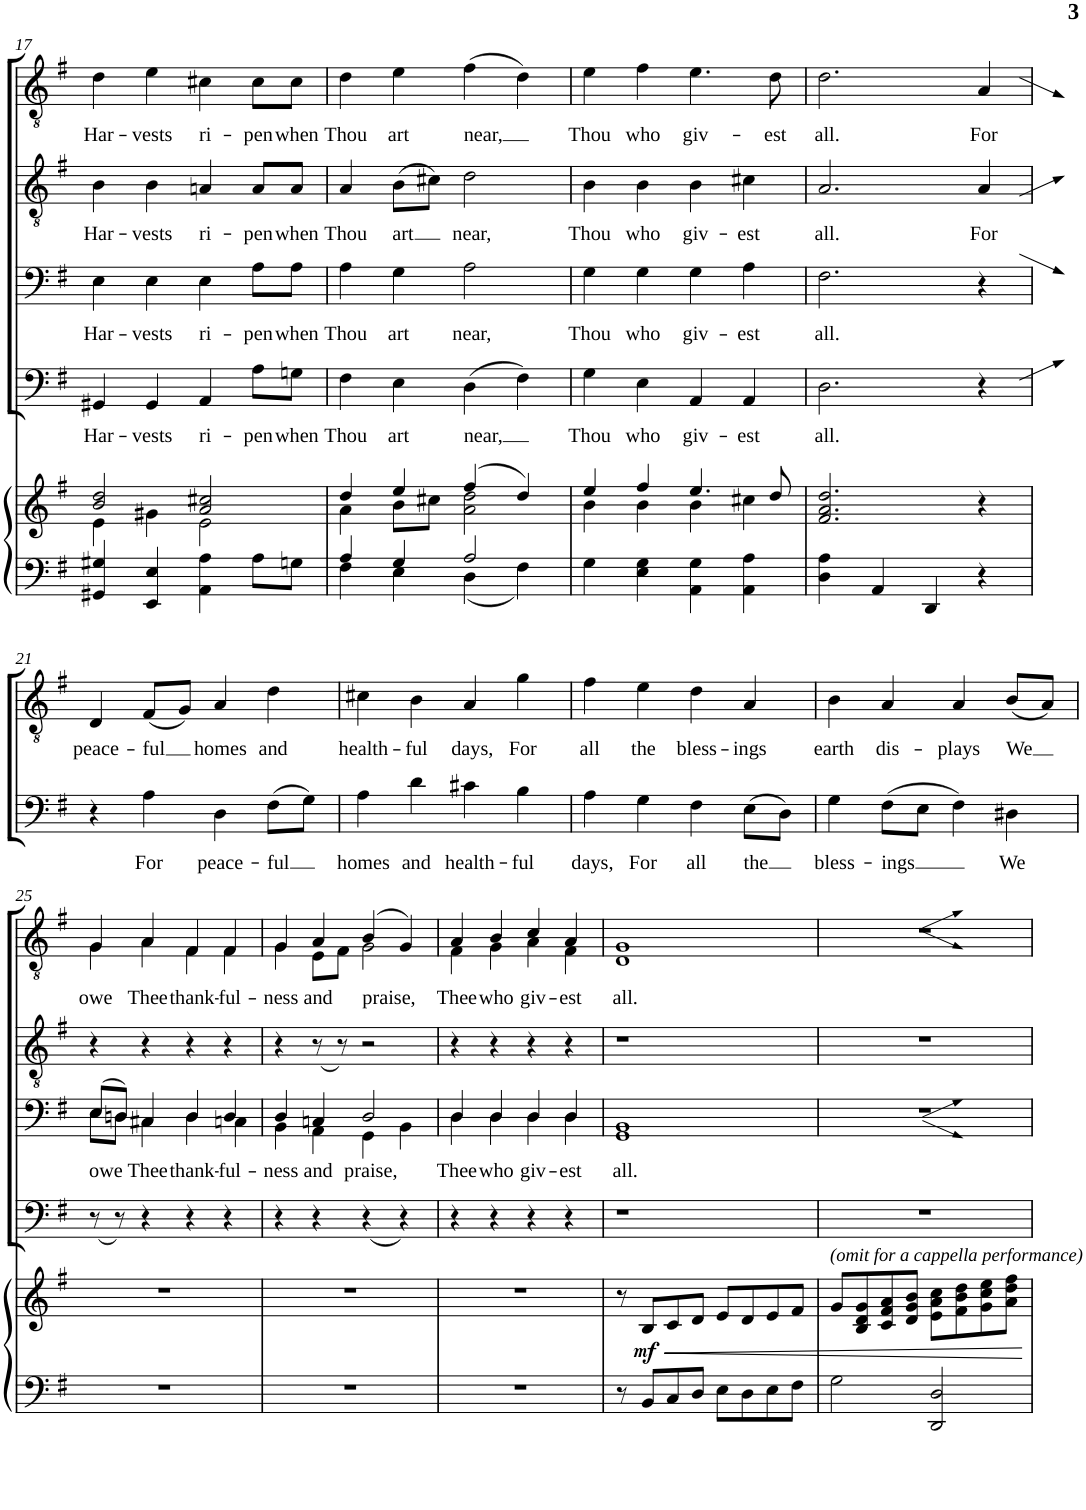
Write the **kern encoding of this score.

**kern	**kern	**dynam	**kern	**text	**kern	**text	**kern	**text	**kern	**text
*part5	*part5	*part5	*part4	*part4	*part3	*part3	*part2	*part2	*part1	*part1
*staff6	*staff5	*staff5/6	*staff4	*staff4	*staff3	*staff3	*staff2	*staff2	*staff1	*staff1
*I"*	*	*	*I"Voice	*	*I"Voice	*	*I"Voice	*	*I"Voice	*
*	*	*	*I'V	*	*I'V	*	*I'V	*	*I'V	*
!!LO:PB:g=z
*clefF4	*clefG2	*	*clefF4	*	*clefF4	*	*clefGv2	*	*clefGv2	*
*k[f#]	*k[f#]	*	*k[f#]	*	*k[f#]	*	*k[f#]	*	*k[f#]	*
*M4/4	*M4/4	*	*M4/4	*	*M4/4	*	*M4/4	*	*M4/4	*
*met(c)	*met(c)	*	*met(c)	*	*met(c)	*	*met(c)	*	*met(c)	*
=17	=17	=17	=17	=17	=17	=17	=17	=17	=17	=17
*	*^	*	*	*	*	*	*	*	*	*
!	!	!	!	!	!LO:LY:b	!	!LO:LY:b	!	!LO:LY:b	!	!LO:LY:b
4GG#X/ 4G#X/	2b/ 2dd/	4e\	.	4GG#X/	Har-	4E\	Har-	4B\	Har-	4d\	Har-
!	!	!	!	!	!LO:LY:b	!	!LO:LY:b	!	!LO:LY:b	!	!LO:LY:b
4EE/ 4E/	.	4g#X\	.	4GG#/	-vests	4E\	-vests	4B\	-vests	4e\	-vests
!	!	!	!	!	!LO:LY:b	!	!LO:LY:b	!	!LO:LY:b	!	!LO:LY:b
4AA\ 4A\	2a/ 2cc#X/	2e\	.	4AA/	ri-	4E\	ri-	4An/	ri-	4c#X\	ri-
!	!	!	!	!	!LO:LY:b	!	!LO:LY:b	!	!LO:LY:b	!	!LO:LY:b
8A\L	.	.	.	8A\L	-pen	8A\L	-pen	8A/L	-pen	8c#\L	-pen
!	!	!	!	!	!LO:LY:b	!	!LO:LY:b	!	!LO:LY:b	!	!LO:LY:b
8Gn\J	.	.	.	8Gn\J	when	8A\J	when	8A/J	when	8c#\J	when
=18	=18	=18	=18	=18	=18	=18	=18	=18	=18	=18	=18
*^	*	*	*	*	*	*	*	*	*	*	*
!	!	!	!	!	!	!LO:LY:b	!	!LO:LY:b	!	!LO:LY:b	!	!LO:LY:b
4A/	4F#\	4dd/	4a\	.	4F#\	Thou	4A\	Thou	4A/	Thou	4d\	Thou
!	!	!	!	!	!	!LO:LY:b	!	!LO:LY:b	!	!LO:LY:b	!	!LO:LY:b
4G/	4E\	4ee/	8b\L	.	4E\	art	4G\	art	(8B\L	art	4e\	art
.	.	.	8cc#X\J	.	.	.	.	.	8c#X\J)	.	.	.
!	!	!	!	!	!	!LO:LY:b	!	!LO:LY:b	!	!LO:LY:b	!	!LO:LY:b
2A/	4D\	(>4ff#/	2a\ 2dd\	.	(4D\	near,	2A\	near,	2d\	near,	(4f#\	near,
.	4F#\	4dd/)	.	.	4F#\)	.	.	.	.	.	4d\)	.
=19	=19	=19	=19	=19	=19	=19	=19	=19	=19	=19	=19	=19
!	!	!	!	!	!	!LO:LY:b	!	!LO:LY:b	!	!LO:LY:b	!	!LO:LY:b
*v	*v	*	*	*	*	*	*	*	*	*	*	*
4G\	4ee/	4b\	.	4G\	Thou	4G\	Thou	4B\	Thou	4e\	Thou
!	!	!	!	!	!LO:LY:b	!	!LO:LY:b	!	!LO:LY:b	!	!LO:LY:b
4E\ 4G\	4ff#/	4b\	.	4E\	who	4G\	who	4B\	who	4f#\	who
!	!	!	!	!	!LO:LY:b	!	!LO:LY:b	!	!LO:LY:b	!	!LO:LY:b
4AA\ 4G\	4.ee/	4b\	.	4AA/	giv-	4G\	giv-	4B\	giv-	4.e\	giv-
!	!	!	!	!	!LO:LY:b	!	!LO:LY:b	!	!LO:LY:b	!	!
4AA\ 4A\	.	4cc#X\	.	4AA/	-est	4A\	-est	4c#X\	-est	.	.
!	!	!	!	!	!	!	!	!	!	!	!LO:LY:b
.	8dd/	.	.	.	.	.	.	.	.	8d\	-est
*	*v	*v	*	*	*	*	*	*	*	*	*
=20	=20	=20	=20	=20	=20	=20	=20	=20	=20	=20
!	!	!	!	!LO:LY:b	!	!LO:LY:b	!	!LO:LY:b	!	!LO:LY:b
4D\ 4A\	2.f#/ 2.a/ 2.dd/	.	2.D\	all.	2.F#\	all.	2.A/	all.	2.d\	all.
4AA/	.	.	.	.	.	.	.	.	.	.
4DD/	.	.	.	.	.	.	.	.	.	.
!	!	!	!	!	!	!	!	!LO:LY:b	!	!LO:LY:b
4r	4r	.	4r	.	4r	.	4A/	For	4A/	For
!!LO:LB:g=z
=21	=21	=21	=21	=21	=21	=21	=21	=21	=21	=21
!	!	!	!	!	!	!	!	!	!	!LO:LY:b
1r	1r	.	1r	.	4r	.	1r	.	4D/	peace-
!	!	!	!	!	!	!LO:LY:b	!	!	!	!LO:LY:b
.	.	.	.	.	4A\	For	.	.	(8F#/L	-ful
.	.	.	.	.	.	.	.	.	8G/J)	.
!	!	!	!	!	!	!LO:LY:b	!	!	!	!LO:LY:b
.	.	.	.	.	4D\	peace-	.	.	4A/	homes
!	!	!	!	!	!	!LO:LY:b	!	!	!	!LO:LY:b
.	.	.	.	.	(8F#\L	-ful	.	.	4d\	and
.	.	.	.	.	8G\J)	.	.	.	.	.
=22	=22	=22	=22	=22	=22	=22	=22	=22	=22	=22
!	!	!	!	!	!	!LO:LY:b	!	!	!	!LO:LY:b
1r	1r	.	1r	.	4A\	homes	1r	.	4c#X\	health-
!	!	!	!	!	!	!LO:LY:b	!	!	!	!LO:LY:b
.	.	.	.	.	4d\	and	.	.	4B\	-ful
!	!	!	!	!	!	!LO:LY:b	!	!	!	!LO:LY:b
.	.	.	.	.	4c#X\	health-	.	.	4A/	days,
!	!	!	!	!	!	!LO:LY:b	!	!	!	!LO:LY:b
.	.	.	.	.	4B\	-ful	.	.	4g\	For
=23	=23	=23	=23	=23	=23	=23	=23	=23	=23	=23
!	!	!	!	!	!	!LO:LY:b	!	!	!	!LO:LY:b
1r	1r	.	1r	.	4A\	days,	1r	.	4f#\	all
!	!	!	!	!	!	!LO:LY:b	!	!	!	!LO:LY:b
.	.	.	.	.	4G\	For	.	.	4e\	the
!	!	!	!	!	!	!LO:LY:b	!	!	!	!LO:LY:b
.	.	.	.	.	4F#\	all	.	.	4d\	bless-
!	!	!	!	!	!	!LO:LY:b	!	!	!	!LO:LY:b
.	.	.	.	.	(8E\L	the	.	.	4A/	-ings
.	.	.	.	.	8D\J)	.	.	.	.	.
=24	=24	=24	=24	=24	=24	=24	=24	=24	=24	=24
!	!	!	!	!	!	!LO:LY:b	!	!	!	!LO:LY:b
1r	1r	.	1r	.	4G\	bless-	1r	.	4B\	earth
!	!	!	!	!	!	!LO:LY:b	!	!	!	!LO:LY:b
.	.	.	.	.	(8F#\L	-ings	.	.	4A/	dis-
.	.	.	.	.	8E\J	.	.	.	.	.
!	!	!	!	!	!	!	!	!	!	!LO:LY:b
.	.	.	.	.	4F#\)	.	.	.	4A/	-plays
!	!	!	!	!	!	!LO:LY:b	!	!	!	!LO:LY:b
.	.	.	.	.	4D#X\	We	.	.	(8B/L	We
.	.	.	.	.	.	.	.	.	8A/J)	.
!!LO:LB:g=z
=25	=25	=25	=25	=25	=25	=25	=25	=25	=25	=25
!	!	!	!	!	!	!LO:LY:b	!	!	!	!LO:LY:b
*	*	*	*	*	*^	*	*	*	*^	*
1r	1r	.	(8r	.	(8E/L	8E\L	owe	4r	.	4G/	4G\	owe
.	.	.	8r)	.	8Dn/J)	8Dn\J	.	.	.	.	.	.
!	!	!	!	!	!	!	!LO:LY:b	!	!	!	!	!LO:LY:b
.	.	.	4r	.	4C#X/	4C#\	Thee	4r	.	4A/	4A\	Thee
!	!	!	!	!	!	!	!LO:LY:b	!	!	!	!	!LO:LY:b
.	.	.	4r	.	4D/	4D\	thank-	4r	.	4F#/	4F#\	thank-
!	!	!	!	!	!	!	!LO:LY:b	!	!	!	!	!LO:LY:b
.	.	.	4r	.	4D/	4Cn\	-ful-	4r	.	4F#/	4F#\	-ful-
=26	=26	=26	=26	=26	=26	=26	=26	=26	=26	=26	=26	=26
!	!	!	!	!	!	!	!LO:LY:b	!	!	!	!	!LO:LY:b
1r	1r	.	4r	.	4D/	4BB\	-ness	4r	.	4G/	4G\	-ness
!	!	!	!	!	!	!	!LO:LY:b	!	!	!	!	!LO:LY:b
.	.	.	4r	.	4Cn/	4AA\	and	(8r	.	4A/	8E\L	and
.	.	.	.	.	.	.	.	8r)	.	.	8F#\J	.
!	!	!	!	!	!	!	!LO:LY:b	!	!	!	!	!LO:LY:b
.	.	.	(4r	.	2D/	4GG\	praise,	2r	.	(4B/	2G\	praise,
.	.	.	4r)	.	.	4BB\	.	.	.	4G/)	.	.
=27	=27	=27	=27	=27	=27	=27	=27	=27	=27	=27	=27	=27
!	!	!	!	!	!	!	!LO:LY:b	!	!	!	!	!LO:LY:b
1r	1r	.	4r	.	4D/	4D\	Thee	4r	.	4A/	4F#\	Thee
!	!	!	!	!	!	!	!LO:LY:b	!	!	!	!	!LO:LY:b
.	.	.	4r	.	4D/	4D\	who	4r	.	4B/	4G\	who
!	!	!	!	!	!	!	!LO:LY:b	!	!	!	!	!LO:LY:b
.	.	.	4r	.	4D/	4D\	giv-	4r	.	4c/	4A\	giv-
!	!	!	!	!	!	!	!LO:LY:b	!	!	!	!	!LO:LY:b
.	.	.	4r	.	4D/	4D\	-est	4r	.	4A/	4F#\	-est
=28	=28	=28	=28	=28	=28	=28	=28	=28	=28	=28	=28	=28
!	!	!	!	!	!	!	!LO:LY:b	!	!	!	!	!LO:LY:b
8r	8r	.	1r	.	1BB	1GG	all.	1r	.	1G	1D	all.
!	!	!LO:HP:b	!	!	!	!	!	!	!	!	!	!
!	!	!LO:DY:n=1:b	!	!	!	!	!	!	!	!	!	!
8BB/L	8B/L	< mf	.	.	.	.	.	.	.	.	.	.
8C/	8c/	.	.	.	.	.	.	.	.	.	.	.
8D/J	8d/J	.	.	.	.	.	.	.	.	.	.	.
8E\L	8e/L	.	.	.	.	.	.	.	.	.	.	.
8D\	8d/	.	.	.	.	.	.	.	.	.	.	.
8E\	8e/	.	.	.	.	.	.	.	.	.	.	.
8F#\J	8f#/J	.	.	.	.	.	.	.	.	.	.	.
*	*	*	*	*	*v	*v	*	*	*	*v	*v	*
=29	=29	=29	=29	=29	=29	=29	=29	=29	=29	=29
!	!LO:TX:a:i:t=(omit for a cappella performance)	!	!	!	!	!	!	!	!	!
2G\	8g/L	.	1r	.	1r	.	1r	.	1r	.
.	8B/ 8d/ 8g/	.	.	.	.	.	.	.	.	.
.	8c/ 8f#/ 8a/	.	.	.	.	.	.	.	.	.
.	8d/ 8g/ 8b/J	.	.	.	.	.	.	.	.	.
2DD/ 2D/	8e\ 8a\ 8cc\L	.	.	.	.	.	.	.	.	.
.	8f#\ 8b\ 8dd\	.	.	.	.	.	.	.	.	.
.	8g\ 8cc\ 8ee\	.	.	.	.	.	.	.	.	.
.	8a\ 8dd\ 8ff#\J	.	.	.	.	.	.	.	.	.
.	.	[	.	.	.	.	.	.	.	.
=	=	=	=	=	=	=	=	=	=	=
*-	*-	*-	*-	*-	*-	*-	*-	*-	*-	*-
